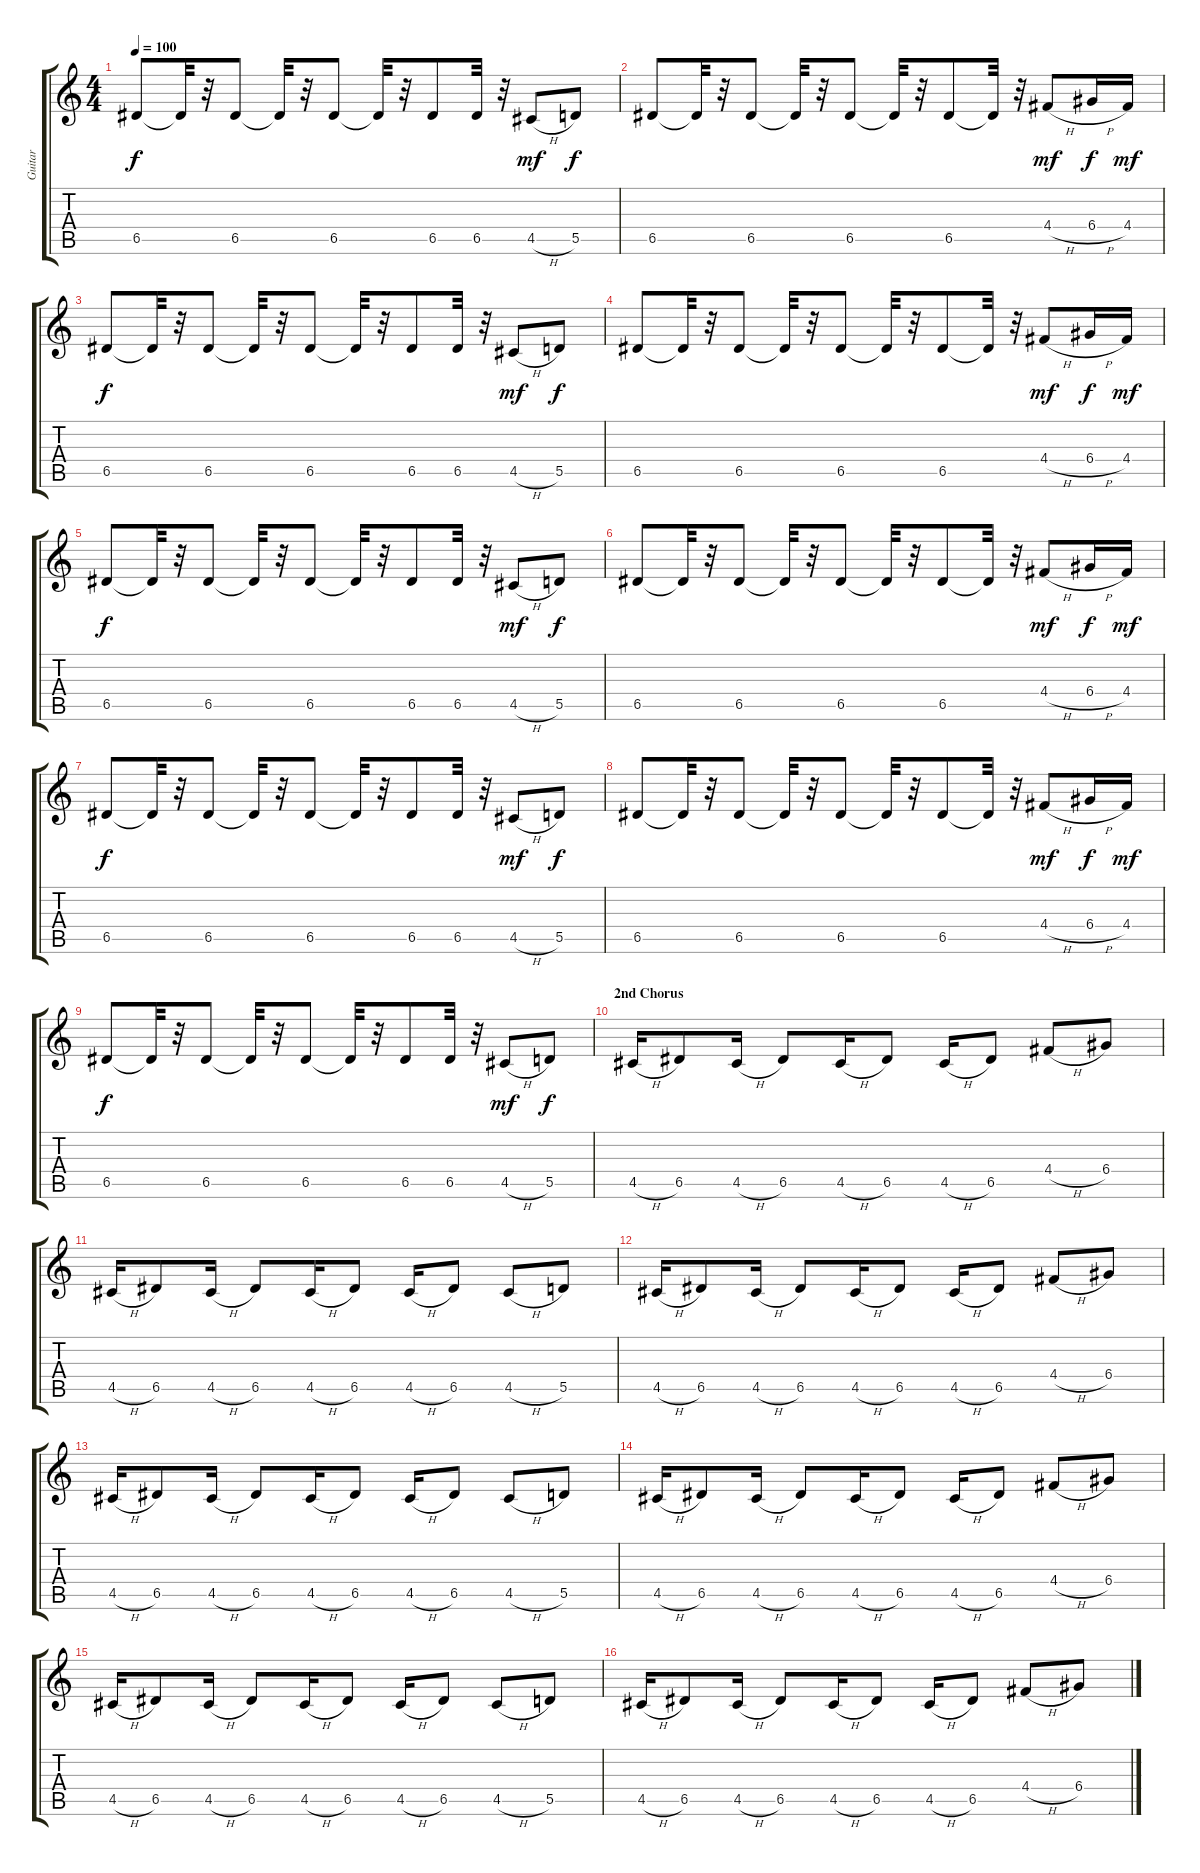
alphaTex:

\track ("Guitar" "Guitar") {instrument electricguitarmuted}
\staff {score tabs}
\tuning (E4 B3 G3 D3 A2 E2) {hide}
\ts (4 4)
\tempo 100
\clef g2
\ks c
6.5.8{dy f} 6.5{t}.32 r.32 6.5.8 6.5{t}.32 r.32 6.5.8 6.5{t}.32 r.32 6.5.8 6.5.32 r.32 4.5{h}.8{dy mf} 5.5.8{dy f} |
6.5.8 6.5{t}.32 r.32 6.5.8 6.5{t}.32 r.32 6.5.8 6.5{t}.32 r.32 6.5.8 6.5{t}.32 r.32 4.4{h}.8{dy mf} 6.4{h}.16{dy f} 4.4.16{dy mf} |
6.5.8{dy f} 6.5{t}.32 r.32 6.5.8 6.5{t}.32 r.32 6.5.8 6.5{t}.32 r.32 6.5.8 6.5.32 r.32 4.5{h}.8{dy mf} 5.5.8{dy f} |
6.5.8 6.5{t}.32 r.32 6.5.8 6.5{t}.32 r.32 6.5.8 6.5{t}.32 r.32 6.5.8 6.5{t}.32 r.32 4.4{h}.8{dy mf} 6.4{h}.16{dy f} 4.4.16{dy mf} |
6.5.8{dy f} 6.5{t}.32 r.32 6.5.8 6.5{t}.32 r.32 6.5.8 6.5{t}.32 r.32 6.5.8 6.5.32 r.32 4.5{h}.8{dy mf} 5.5.8{dy f} |
6.5.8 6.5{t}.32 r.32 6.5.8 6.5{t}.32 r.32 6.5.8 6.5{t}.32 r.32 6.5.8 6.5{t}.32 r.32 4.4{h}.8{dy mf} 6.4{h}.16{dy f} 4.4.16{dy mf} |
6.5.8{dy f} 6.5{t}.32 r.32 6.5.8 6.5{t}.32 r.32 6.5.8 6.5{t}.32 r.32 6.5.8 6.5.32 r.32 4.5{h}.8{dy mf} 5.5.8{dy f} |
6.5.8 6.5{t}.32 r.32 6.5.8 6.5{t}.32 r.32 6.5.8 6.5{t}.32 r.32 6.5.8 6.5{t}.32 r.32 4.4{h}.8{dy mf} 6.4{h}.16{dy f} 4.4.16{dy mf} |
6.5.8{dy f} 6.5{t}.32 r.32 6.5.8 6.5{t}.32 r.32 6.5.8 6.5{t}.32 r.32 6.5.8 6.5.32 r.32 4.5{h}.8{dy mf} 5.5.8{dy f} |
\section ("" "2nd Chorus")
4.5{h}.16{instrument distortionguitar} 6.5.8 4.5{h}.16 6.5.8 4.5{h}.16 6.5.8 4.5{h}.16 6.5.8 4.4{h}.8 6.4.8 |
4.5{h}.16{instrument distortionguitar} 6.5.8 4.5{h}.16 6.5.8 4.5{h}.16 6.5.8 4.5{h}.16 6.5.8 4.5{h}.8 5.5.8 |
4.5{h}.16{instrument distortionguitar} 6.5.8 4.5{h}.16 6.5.8 4.5{h}.16 6.5.8 4.5{h}.16 6.5.8 4.4{h}.8 6.4.8 |
4.5{h}.16{instrument distortionguitar} 6.5.8 4.5{h}.16 6.5.8 4.5{h}.16 6.5.8 4.5{h}.16 6.5.8 4.5{h}.8 5.5.8 |
4.5{h}.16{instrument distortionguitar} 6.5.8 4.5{h}.16 6.5.8 4.5{h}.16 6.5.8 4.5{h}.16 6.5.8 4.4{h}.8 6.4.8 |
4.5{h}.16{instrument distortionguitar} 6.5.8 4.5{h}.16 6.5.8 4.5{h}.16 6.5.8 4.5{h}.16 6.5.8 4.5{h}.8 5.5.8 |
4.5{h}.16{instrument distortionguitar} 6.5.8 4.5{h}.16 6.5.8 4.5{h}.16 6.5.8 4.5{h}.16 6.5.8 4.4{h}.8 6.4.8
